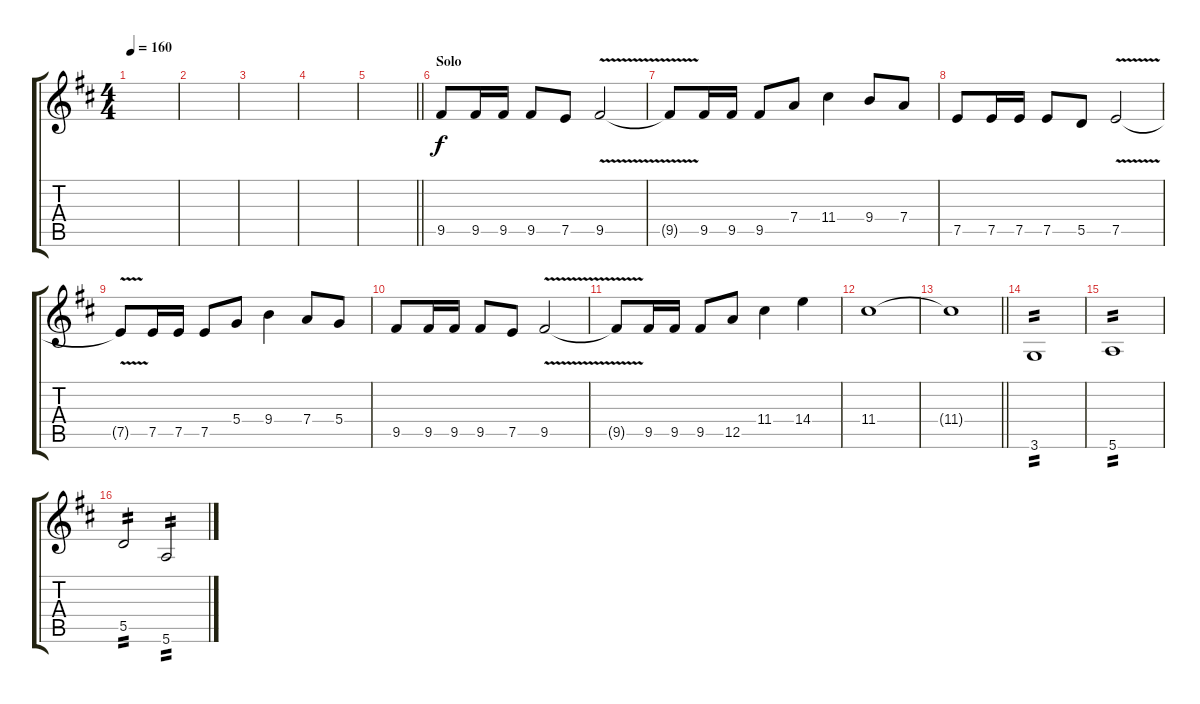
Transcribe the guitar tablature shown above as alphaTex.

\track "" {instrument overdrivenguitar}
\staff {score tabs}
\tuning (E4 B3 G3 D3 A2 E2) {hide}
\ts (4 4)
\tempo 160
\clef g2
\ks d
|
|
|
|
\barLineRight lightlight
|
\section ("" "Solo")
9.5.8{volume 9 balance 12} 9.5.16 9.5.16 9.5.8 7.5.8 9.5{v}.2 |
9.5{t}.8 9.5.16 9.5.16 9.5.8 7.4.8 11.4.4 9.4.8 7.4.8 |
7.5.8 7.5.16 7.5.16 7.5.8 5.5.8 7.5{v}.2 |
7.5{t}.8 7.5.16 7.5.16 7.5.8 5.4.8 9.4.4 7.4.8 5.4.8 |
9.5.8 9.5.16 9.5.16 9.5.8 7.5.8 9.5{v}.2 |
9.5{t}.8 9.5.16 9.5.16 9.5.8 12.5.8 11.4.4 14.4.4 |
11.4.1 |
\barLineRight lightlight
11.4{t}.1 |
3.6.1{tp 2 volume 12 balance 8} |
5.6.1{tp 2} |
5.5.2{tp 2} 5.6.2{tp 2}
